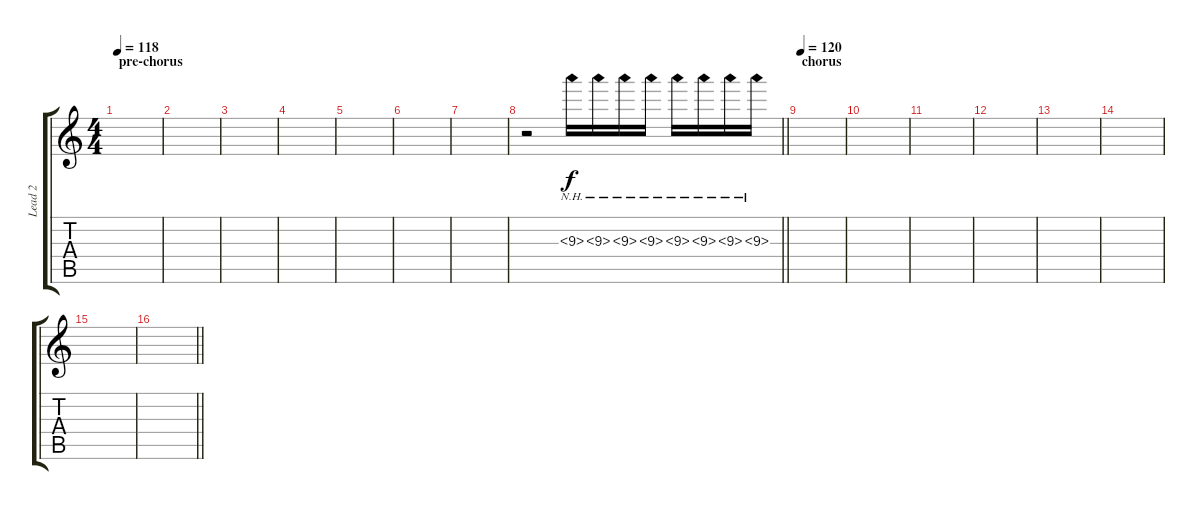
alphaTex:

\track ("Lead 2" "Lead 2") {instrument distortionguitar}
\staff {score tabs}
\tuning (D4 A3 F3 C3 G2 C2) {hide}
\ts (4 4)
\section ("" "pre-chorus")
\tempo 118
\clef g2
\ks c
|
|
|
|
|
|
|
\barLineRight lightlight
r.2 9.3{nh}.16 9.3{nh}.16 9.3{nh}.16 9.3{nh}.16 9.3{nh}.16 9.3{nh}.16 9.3{nh}.16 9.3{nh}.16 |
\section ("" "chorus")
\tempo 120
|
|
|
|
|
|
|
\barLineRight lightlight
